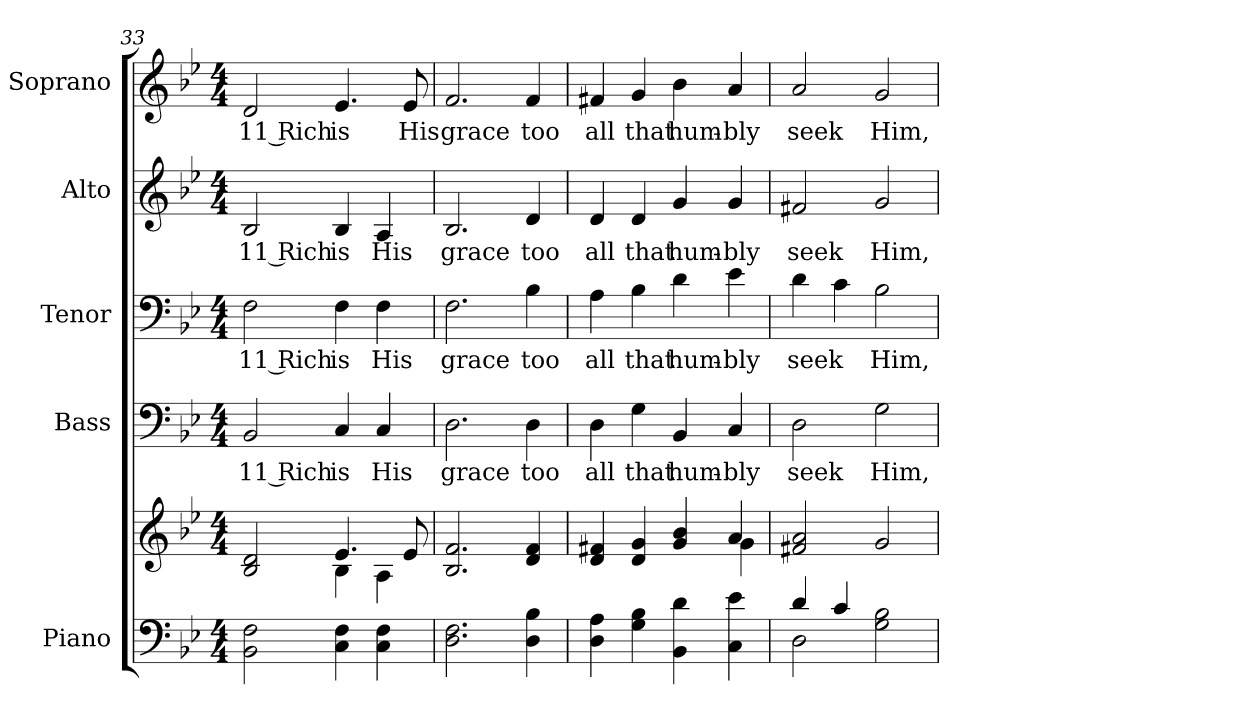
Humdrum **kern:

**kern	**kern	**kern	**text	**kern	**text	**kern	**text	**kern	**text
*part5	*part5	*part4	*part4	*part3	*part3	*part2	*part2	*part1	*part1
*staff6	*staff5	*staff4	*staff4	*staff3	*staff3	*staff2	*staff2	*staff1	*staff1
*I"Piano	*	*I"Bass	*	*I"Tenor	*	*I"Alto	*	*I"Soprano	*
*I'Pno.	*	*I'B.	*	*I'T.	*	*I'A.	*	*I'S.	*
!!LO:LB:g=z
*clefF4	*clefG2	*clefF4	*	*clefF4	*	*clefG2	*	*clefG2	*
*k[b-e-]	*k[b-e-]	*k[b-e-]	*	*k[b-e-]	*	*k[b-e-]	*	*k[b-e-]	*
*B-:	*B-:	*B-:	*	*B-:	*	*B-:	*	*B-:	*
*M4/4	*M4/4	*M4/4	*	*M4/4	*	*M4/4	*	*M4/4	*
=33	=33	=33	=33	=33	=33	=33	=33	=33	=33
*	*^	*	*	*	*	*	*	*	*
!	!	!	!	!LO:LY:b:color=#000000	!	!	!	!	!	!
!	!	!	!	!	!	!LO:LY:b:color=#000000	!	!	!	!
!	!	!	!	!	!	!	!	!LO:LY:b:color=#000000	!	!
!	!	!	!	!	!	!	!	!	!	!LO:LY:b:color=#000000
2BB-i\ 2Fi	2B-i/ 2di	2ryy	2BB-i/	11 Rich	2Fi\	11 Rich	2B-i/	11 Rich	2di/	11 Rich
!	!	!	!	!LO:LY:b:color=#000000	!	!	!	!	!	!
!	!	!	!	!	!	!LO:LY:b:color=#000000	!	!	!	!
!	!	!	!	!	!	!	!	!LO:LY:b:color=#000000	!	!
!	!	!	!	!	!	!	!	!	!	!LO:LY:b:color=#000000
4Ci\ 4Fi	4.e-i/	4B-i\	4Ci/	is	4Fi\	is	4B-i/	is	4.e-i/	is
!	!	!	!	!LO:LY:b:color=#000000	!	!	!	!	!	!
!	!	!	!	!	!	!LO:LY:b:color=#000000	!	!	!	!
!	!	!	!	!	!	!	!	!LO:LY:b:color=#000000	!	!
4Ci\ 4Fi	.	4Ai\	4Ci/	His	4Fi\	His	4Ai/	His	.	.
!	!	!	!	!	!	!	!	!	!	!LO:LY:b:color=#000000
.	8e-i/	.	.	.	.	.	.	.	8e-i/	His
*	*v	*v	*	*	*	*	*	*	*	*
=34	=34	=34	=34	=34	=34	=34	=34	=34	=34
!	!	!	!LO:LY:b:color=#000000	!	!	!	!	!	!
!	!	!	!	!	!LO:LY:b:color=#000000	!	!	!	!
!	!	!	!	!	!	!	!LO:LY:b:color=#000000	!	!
!	!	!	!	!	!	!	!	!	!LO:LY:b:color=#000000
2.Di\ 2.Fi	2.B-i/ 2.fi	2.Di\	grace	2.Fi\	grace	2.B-i/	grace	2.fi/	grace
!	!	!	!LO:LY:b:color=#000000	!	!	!	!	!	!
!	!	!	!	!	!LO:LY:b:color=#000000	!	!	!	!
!	!	!	!	!	!	!	!LO:LY:b:color=#000000	!	!
!	!	!	!	!	!	!	!	!	!LO:LY:b:color=#000000
4Di\ 4B-i	4di/ 4fi	4Di\	too	4B-i\	too	4di/	too	4fi/	too
=35	=35	=35	=35	=35	=35	=35	=35	=35	=35
*	*^	*	*	*	*	*	*	*	*
!	!	!	!	!LO:LY:b:color=#000000	!	!	!	!	!	!
!	!	!	!	!	!	!LO:LY:b:color=#000000	!	!	!	!
!	!	!	!	!	!	!	!	!LO:LY:b:color=#000000	!	!
!	!	!	!	!	!	!	!	!	!	!LO:LY:b:color=#000000
4Di\ 4Ai	4di/ 4f#Xi	2ryy	4Di\	all	4Ai\	all	4di/	all	4f#Xi/	all
!	!	!	!	!LO:LY:b:color=#000000	!	!	!	!	!	!
!	!	!	!	!	!	!LO:LY:b:color=#000000	!	!	!	!
!	!	!	!	!	!	!	!	!LO:LY:b:color=#000000	!	!
!	!	!	!	!	!	!	!	!	!	!LO:LY:b:color=#000000
4Gi\ 4B-i	4di/ 4gi	.	4Gi\	that	4B-i\	that	4di/	that	4gi/	that
!	!	!	!	!LO:LY:b:color=#000000	!	!	!	!	!	!
!	!	!	!	!	!	!LO:LY:b:color=#000000	!	!	!	!
!	!	!	!	!	!	!	!	!LO:LY:b:color=#000000	!	!
!	!	!	!	!	!	!	!	!	!	!LO:LY:b:color=#000000
4BB-i\ 4di	4gi/ 4b-i	4ryy	4BB-i/	hum-	4di\	hum-	4gi/	hum-	4b-i\	hum-
!	!	!	!	!LO:LY:b:color=#000000	!	!	!	!	!	!
!	!	!	!	!	!	!LO:LY:b:color=#000000	!	!	!	!
!	!	!	!	!	!	!	!	!LO:LY:b:color=#000000	!	!
!	!	!	!	!	!	!	!	!	!	!LO:LY:b:color=#000000
4Ci\ 4e-i	4ai/	4gi\	4Ci/	-bly	4e-i\	-bly	4gi/	-bly	4ai/	-bly
*	*v	*v	*	*	*	*	*	*	*	*
=36	=36	=36	=36	=36	=36	=36	=36	=36	=36
*^	*	*	*	*	*	*	*	*	*
*	*	*^	*	*	*	*	*	*	*	*
!	!	!	!	!	!LO:LY:b:color=#000000	!	!	!	!	!	!
*	*	*v	*v	*	*	*	*	*	*	*	*
*	*	*^	*	*	*	*	*	*	*	*
!	!	!	!	!	!	!	!LO:LY:b:color=#000000	!	!	!	!
*	*	*v	*v	*	*	*	*	*	*	*	*
*	*	*^	*	*	*	*	*	*	*	*
!	!	!	!	!	!	!	!	!	!LO:LY:b:color=#000000	!	!
*	*	*v	*v	*	*	*	*	*	*	*	*
*	*	*^	*	*	*	*	*	*	*	*
!	!	!	!	!	!	!	!	!	!	!	!LO:LY:b:color=#000000
*	*	*v	*v	*	*	*	*	*	*	*	*
4di/	2Di\	2f#Xi/ 2ai	2Di\	seek	4di\	seek	2f#Xi/	seek	2ai/	seek
4ci/	.	.	.	.	4ci\	.	.	.	.	.
!	!	!	!	!LO:LY:b:color=#000000	!	!	!	!	!	!
!	!	!	!	!	!	!LO:LY:b:color=#000000	!	!	!	!
!	!	!	!	!	!	!	!	!LO:LY:b:color=#000000	!	!
!	!	!	!	!	!	!	!	!	!	!LO:LY:b:color=#000000
2Gi\ 2B-i	2ryy	2gi/	2Gi\	Him,	2B-i\	Him,	2gi/	Him,	2gi/	Him,
*v	*v	*	*	*	*	*	*	*	*	*
=	=	=	=	=	=	=	=	=	=
*-	*-	*-	*-	*-	*-	*-	*-	*-	*-
